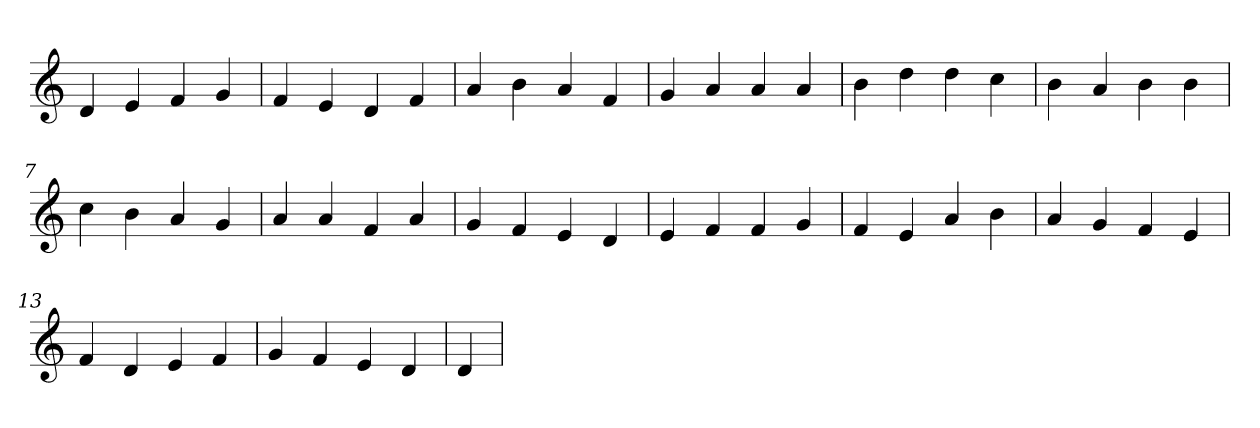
**kern
*part1
*staff1
*clefG2
=1
4d
4e
4f
4g
=2
4f
4e
4d
4f
=3
4a
4b
4a
4f
=4
4g
4a
4a
4a
=5
4b
4dd
4dd
4cc
=6
4b
4a
4b
4b
=7
4cc
4b
4a
4g
=8
4a
4a
4f
4a
=9
4g
4f
4e
4d
=10
4e
4f
4f
4g
=11
4f
4e
4a
4b
=12
4a
4g
4f
4e
=13
4f
4d
4e
4f
=14
4g
4f
4e
4d
=15
4d
=
*-
